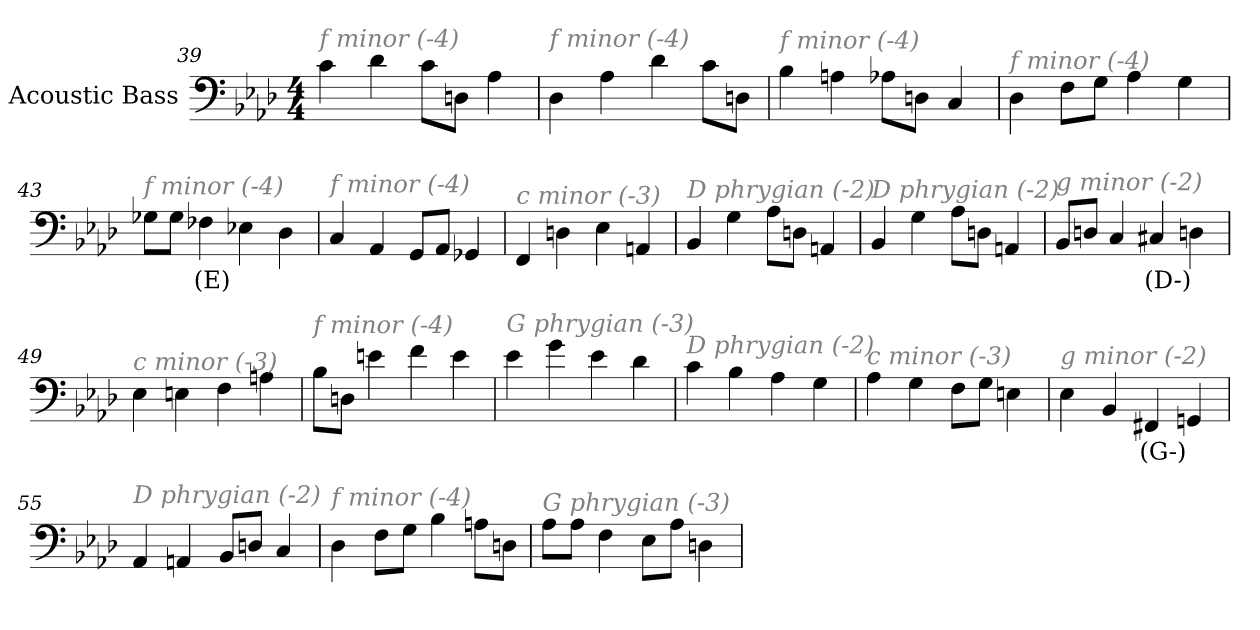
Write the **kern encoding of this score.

**kern	**text
*part1	*part1
*staff1	*staff1
*I"Acoustic Bass	*
*clefF4	*
*ITrd7c12	*
*k[b-e-a-d-]	*
*A-:	*
*M4/4	*
=39	=39
!LO:TX:i:color=#808080:t=f minor (-4)	!
4C	.
4D-	.
8CL	.
8DDnJ	.
4AA-	.
=40	=40
!LO:TX:i:color=#808080:t=f minor (-4)	!
4DD-	.
4AA-	.
4D-	.
8CL	.
8DDnJ	.
=41	=41
!LO:TX:i:color=#808080:t=f minor (-4)	!
4BB-	.
4AAn	.
8AA-XL	.
8DDnJ	.
4CC	.
=42	=42
!LO:TX:i:color=#808080:t=f minor (-4)	!
4DD-	.
8FFL	.
8GGJ	.
4AA-	.
4GG	.
=43	=43
!LO:TX:i:color=#808080:t=f minor (-4)	!
8GG-XL	.
8GG-J	.
4FF-Xi	(E)
4EE-X	.
4DD-	.
=44	=44
!LO:TX:i:color=#808080:t=f minor (-4)	!
4CC	.
4AAA-	.
8GGGL	.
8AAA-J	.
4GGG-X	.
=45	=45
!LO:TX:i:color=#808080:t=c minor (-3)	!
4FFF	.
4DDn	.
4EE-	.
4AAAn	.
=46	=46
!LO:TX:i:color=#808080:t=D phrygian (-2)	!
4BBB-	.
4GG	.
8AA-L	.
8DDnJ	.
4AAAn	.
=47	=47
!LO:TX:i:color=#808080:t=D phrygian (-2)	!
4BBB-	.
4GG	.
8AA-L	.
8DDnJ	.
4AAAn	.
=48	=48
!LO:TX:i:color=#808080:t=g minor (-2)	!
8BBB-L	.
8DDnJ	.
4CC	.
4CC#Xj	(D-)
4DDn	.
=49	=49
!LO:TX:i:color=#808080:t=c minor (-3)	!
4EE-	.
4EEn	.
4FF	.
4AAn	.
=50	=50
!LO:TX:i:color=#808080:t=f minor (-4)	!
8BB-L	.
8DDnJ	.
4En	.
4F	.
4E	.
=51	=51
!LO:TX:i:color=#808080:t=G phrygian (-3)	!
4E-	.
4G	.
4E-	.
4D-	.
=52	=52
!LO:TX:i:color=#808080:t=D phrygian (-2)	!
4C	.
4BB-	.
4AA-	.
4GG	.
=53	=53
!LO:TX:i:color=#808080:t=c minor (-3)	!
4AA-	.
4GG	.
8FFL	.
8GGJ	.
4EEn	.
=54	=54
!LO:TX:i:color=#808080:t=g minor (-2)	!
4EE-	.
4BBB-	.
4FFF#Xj	(G-)
4GGGn	.
=55	=55
!LO:TX:i:color=#808080:t=D phrygian (-2)	!
4AAA-	.
4AAAn	.
8BBB-L	.
8DDnJ	.
4CC	.
=56	=56
!LO:TX:i:color=#808080:t=f minor (-4)	!
4DD-	.
8FFL	.
8GGJ	.
4BB-	.
8AAnL	.
8DDnJ	.
=57	=57
!LO:TX:i:color=#808080:t=G phrygian (-3)	!
8AA-L	.
8AA-J	.
4FF	.
8EE-L	.
8AA-J	.
4DDn	.
=	=
*-	*-
